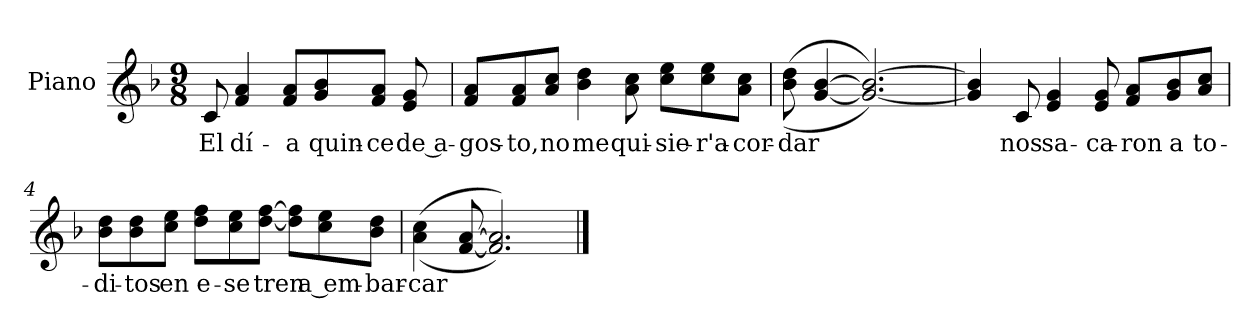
**kern	**text
*part1	*part1
*staff1	*staff1
*I"Piano	*
*I'Pno.	*
*clefG2	*
*k[b-]	*
*F:	*
*M9/8	*
=	=
8c/	El
4f/ 4a/	dí-
8f/ 8a/L	-a
8g/ 8b-/	quin-
8f/ 8a/J	-ce
8e/ 8g/	de a-
=1	=1
8f/ 8a/L	-gos-
8f/ 8a/	-to,
8a/ 8cc/J	no
4b-\ 4dd\	me
8a\ 8cc\	qui-
8cc\ 8ee\L	-sie-
8cc\ 8ee\	-r'a-
8a\ 8cc\J	-cor-
=2	=2
(>(<8b-\ 8dd\	-dar
[4g/ [4b-/	.
2.g_/ 2.b-_/))	.
=3	=3
4g]/ 4b-]/	.
8c/	nos
4e/ 4g/	sa-
8e/ 8g/	-ca-
8f/ 8a/L	-ron
8g/ 8b-/	a
8a/ 8cc/J	to-
=4	=4
8b-\ 8dd\L	-di-
8b-\ 8dd\	-tos
8cc\ 8ee\J	en
8dd\ 8ff\L	e-
8cc\ 8ee\	-se
[8dd\ [8ff\J	tren
8dd]\ 8ff]\L	.
8cc\ 8ee\	-a em-
8b-\ 8dd\J	-bar-
=5	=5
(>(<4a\ 4cc\	-car
[8f/ [8a/	.
2.f]/ 2.a]/))	.
==	==
*-	*-
